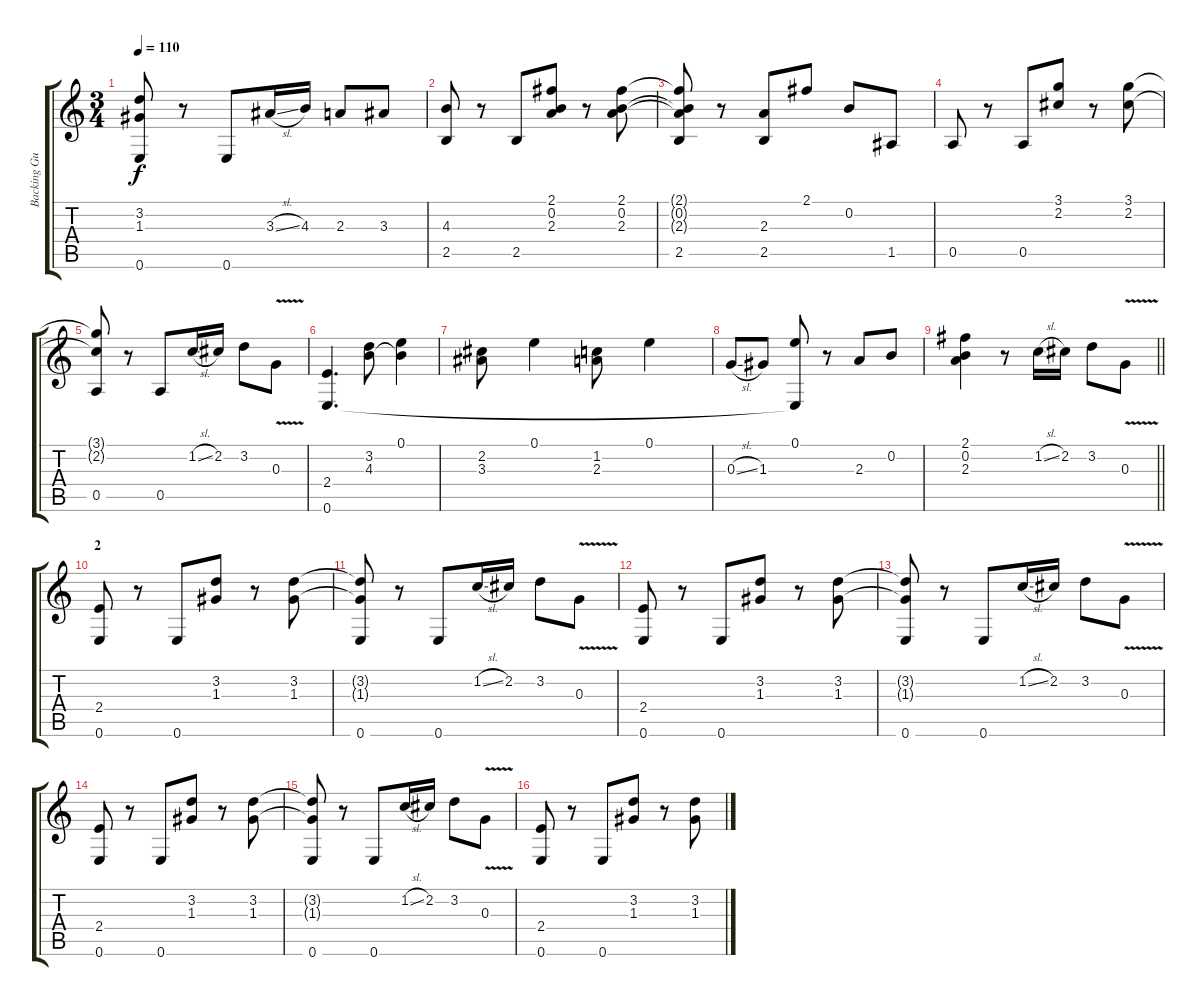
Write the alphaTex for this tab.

\track ("Backing Guitar" "Backing Gu") {instrument acousticguitarnylon}
\staff {score tabs}
\tuning (E4 B3 G3 D3 A2 E2) {hide}
\ts (3 4)
\tempo 110
\clef g2
\ks c
(3.2{t} 1.3{t} 0.6).8{dy f} r.8 0.6.8 3.3{sl}.16 4.3.16 2.3.8 3.3.8 |
(4.3 2.5).8 r.8 2.5.8 (2.1 0.2 2.3).8 r.8 (2.1 0.2 2.3).8 |
(2.1{t} 0.2{t} 2.3{t} 2.5).8 r.8 (2.3 2.5).8 2.1.8 0.2.8 1.5.8 |
0.5.8 r.8 0.5.8 (3.1 2.2).8 r.8 (3.1 2.2).8 |
(3.1{t} 2.2{t} 0.5).8 r.8 0.5.8 1.2{sl}.16 2.2.16 3.2.8 0.3{v}.8 |
(2.4 0.6).4{d} (3.2 4.3).8 (0.1 4.3{t}).4 |
(2.2 3.3).8 0.1.4 (1.2 2.3).8 0.1.4 |
0.3{sl}.8 1.3.8 (0.1 0.6{t}).8 r.8 2.3.8 0.2.8 |
\barLineRight lightlight
(2.1 0.2 2.3).4 r.8 1.2{sl}.16 2.2.16 3.2.8 0.3{v}.8 |
\section ("" "2")
(2.4 0.6).8 r.8 0.6.8 (3.2 1.3).8 r.8 (3.2 1.3).8 |
(3.2{t} 1.3{t} 0.6).8 r.8 0.6.8 1.2{sl}.16 2.2.16 3.2.8 0.3{v}.8 |
(2.4 0.6).8 r.8 0.6.8 (3.2 1.3).8 r.8 (3.2 1.3).8 |
(3.2{t} 1.3{t} 0.6).8 r.8 0.6.8 1.2{sl}.16 2.2.16 3.2.8 0.3{v}.8 |
(2.4 0.6).8 r.8 0.6.8 (3.2 1.3).8 r.8 (3.2 1.3).8 |
(3.2{t} 1.3{t} 0.6).8 r.8 0.6.8 1.2{sl}.16 2.2.16 3.2.8 0.3{v}.8 |
(2.4 0.6).8 r.8 0.6.8 (3.2 1.3).8 r.8 (3.2 1.3).8
